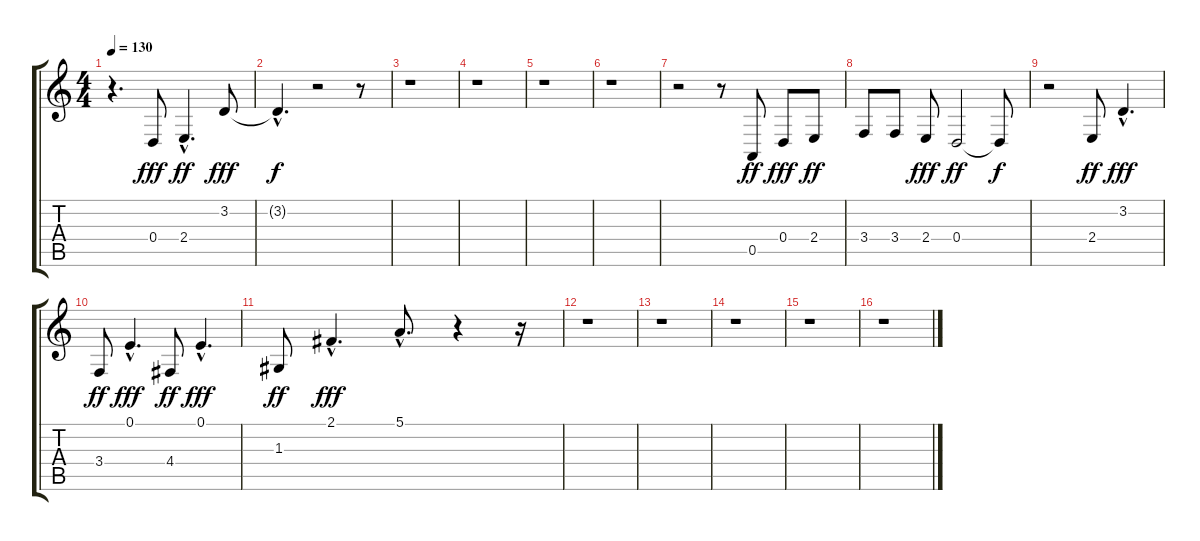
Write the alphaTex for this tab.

\track "" {instrument xylophone}
\staff {score tabs}
\tuning (E4 B3 G3 D3 A2 E2) {hide}
\ts (4 4)
\tempo 130
\clef g2
\ks c
r.4{d dy f} 0.4.8{dy fff} 2.4{hac}.4{d dy ff} 3.2.8{dy fff} |
3.2{hac t}.4{d dy f} r.2 r.8 |
r.1 |
r.1 |
r.1 |
r.1 |
r.2 r.8 0.5.8{dy ff} 0.4.8{dy fff} 2.4.8{dy ff} |
3.4.8 3.4.8 2.4.8{dy fff} 0.4.2{dy ff} 0.4{t}.8{dy f} |
r.2 2.4.8{dy ff} 3.2{hac}.4{d dy fff} |
3.4.8{dy ff} 0.1{hac}.4{d dy fff} 4.4.8{dy ff} 0.1{hac}.4{d dy fff} |
1.3.8{dy ff} 2.1{hac}.4{d dy fff} 5.1{hac}.8{d} r.4 r.16 |
r.1 |
r.1 |
r.1 |
r.1 |
r.1
